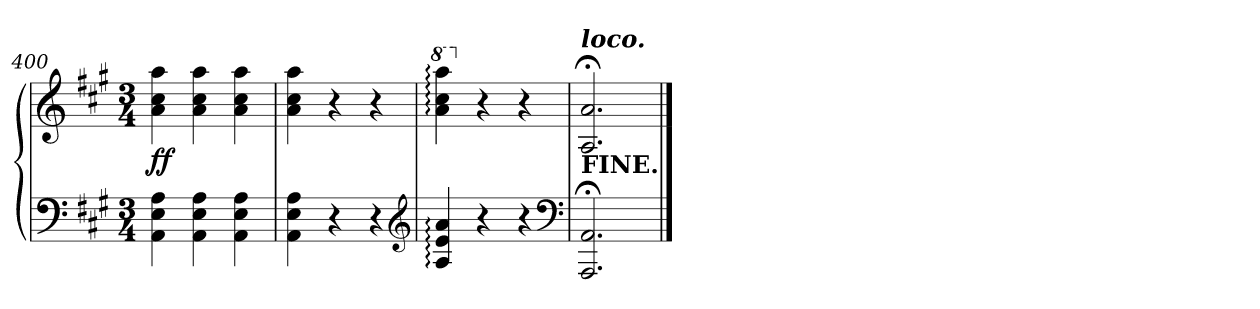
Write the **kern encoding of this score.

**kern	**kern	**dynam
*part1	*part1	*part1
*staff2	*staff1	*staff1/2
*clefF4	*clefG2	*
*k[f#c#g#]	*k[f#c#g#]	*
*A:	*A:	*
*M3/4	*M3/4	*
=400	=400	=400
!	!	!LO:DY:b
4AA 4E 4A	4a 4cc# 4aa	ff
4AA 4E 4A	4a 4cc# 4aa	.
4AA 4E 4A	4a 4cc# 4aa	.
=401	=401	=401
4AA 4E 4A	4a 4cc# 4aa	.
4r	4r	.
4r	4r	.
*clefG2	*	*
=402	=402	=402
*	*8va	*
4A: 4e: 4a:	4aa:\ 4ccc#:\ 4aaa:\	.
*	*X8va	*
4r	4r	.
4r	4r	.
*clefF4	*	*
=403	=403	=403
!	!LO:TX:a:Bi:t=loco.	!
!LO:TX:a:B:t=FINE.	!	!
2.AAA; 2.AA;	2.A;< 2.a;<	.
==	==	==
*-	*-	*-
